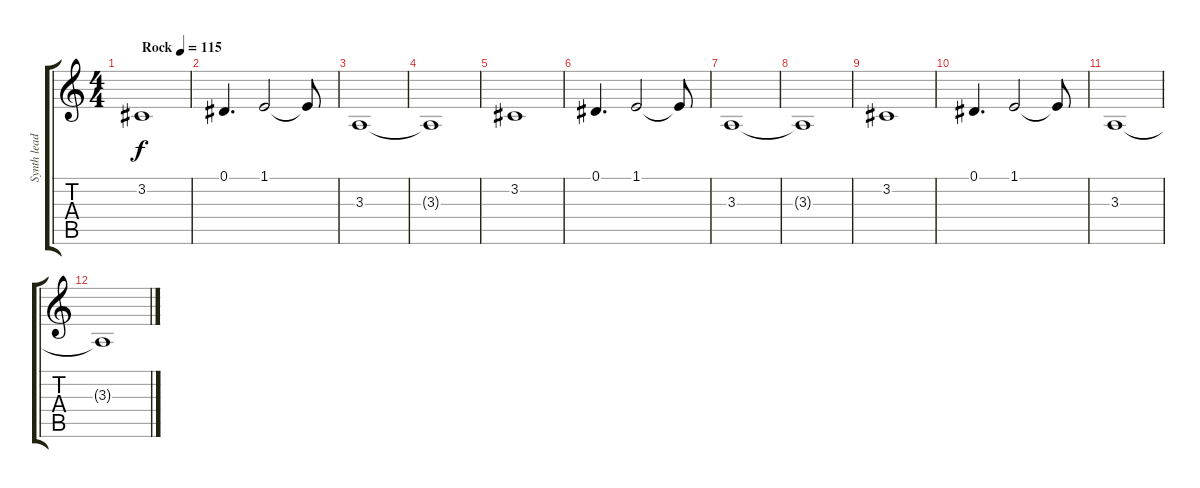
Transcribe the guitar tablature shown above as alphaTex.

\track ("Synth lead left" "Synth lead") {instrument accordion}
\staff {score tabs}
\tuning (Eb4 Bb3 Gb3 Db3 Ab2 Eb2) {hide}
\ts (4 4)
\tempo (115 "Rock")
\clef g2
\ks c
3.2.1{dy f instrument accordion} |
0.1.4{d} 1.1.2 1.1{t}.8 |
3.3.1 |
3.3{t}.1 |
3.2.1 |
0.1.4{d} 1.1.2 1.1{t}.8 |
3.3.1 |
3.3{t}.1 |
3.2.1 |
0.1.4{d} 1.1.2 1.1{t}.8 |
3.3.1 |
3.3{t}.1
